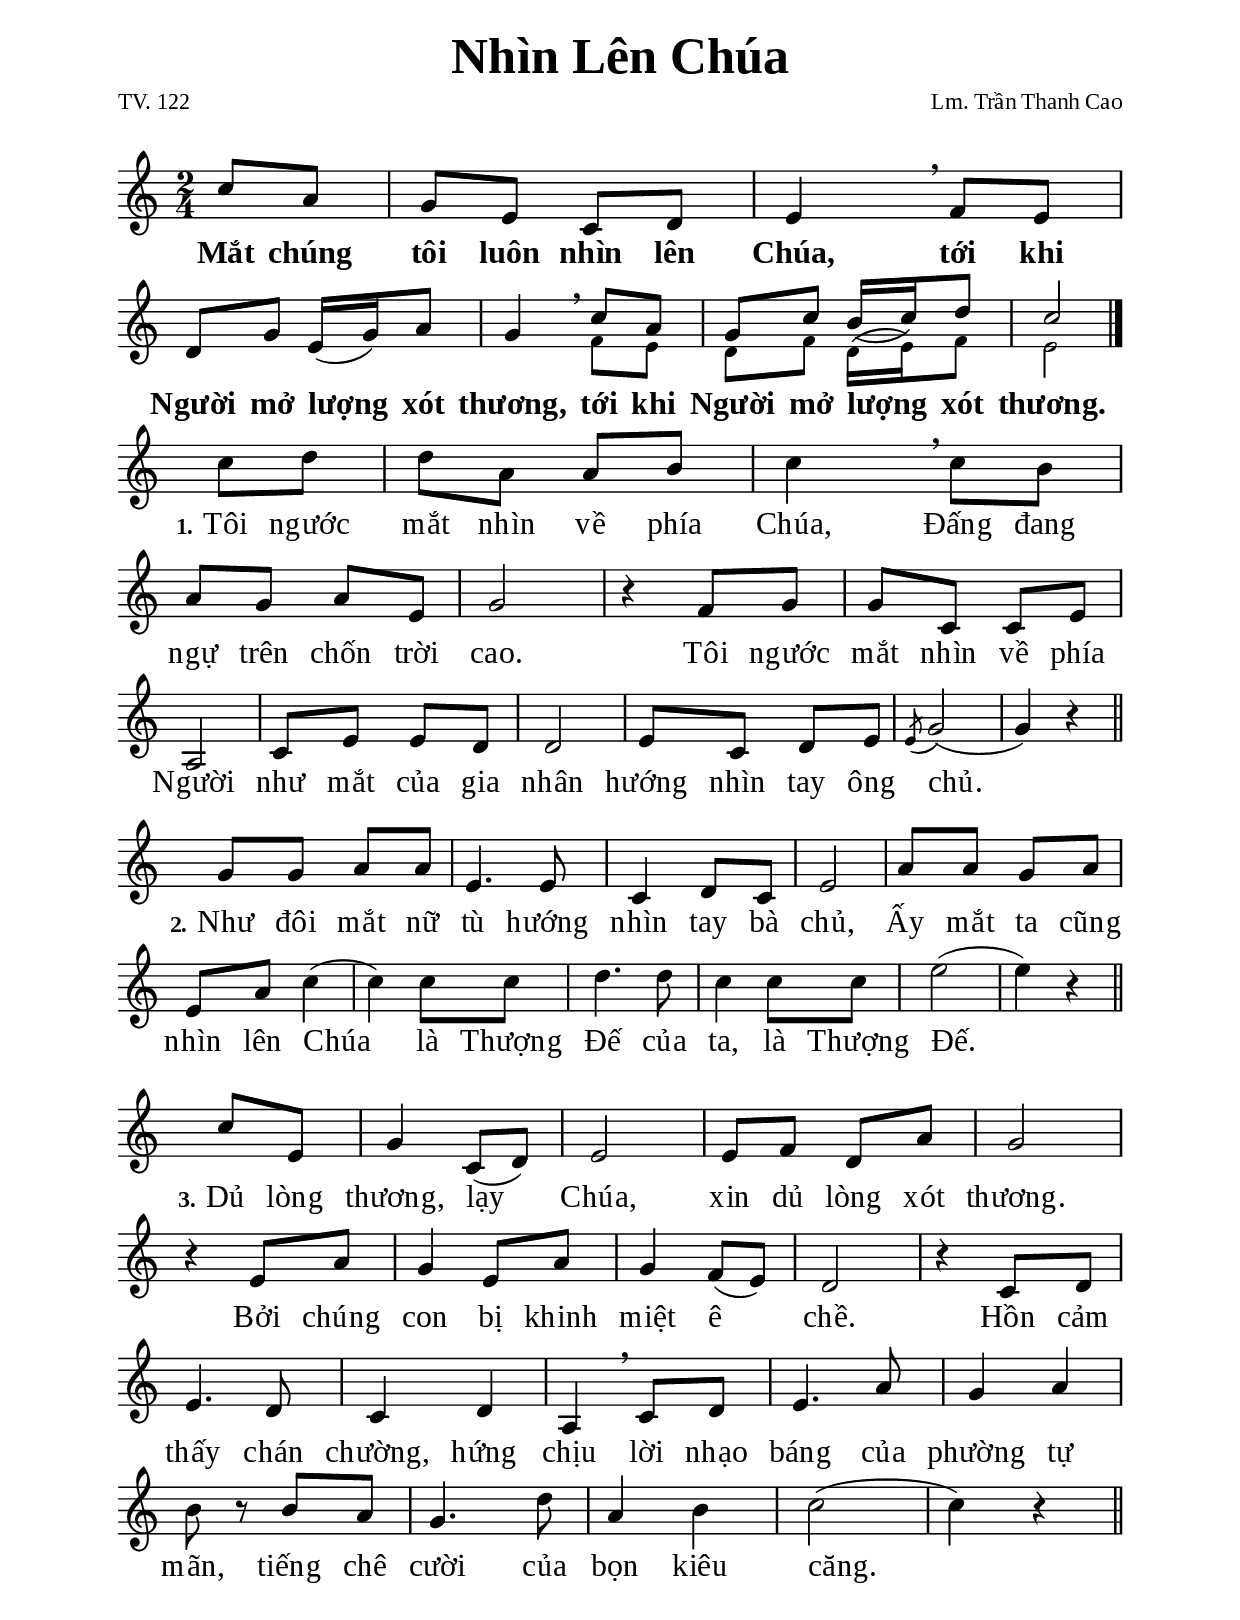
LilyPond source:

% Cài đặt chung
\version "2.20.0"
\include "english.ly"

\header {
  title = \markup { \fontsize #3 "Nhìn Lên Chúa" }
  poet = "TV. 122"
  composer = "Lm. Trần Thanh Cao"
  arranger = " "
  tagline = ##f
}

\paper {
  #(set-paper-size "a4")
  top-margin = 10\mm
  bottom-margin = 10\mm
  left-margin = 20\mm
  right-margin = 20\mm
  indent = #0
  #(define fonts
    (make-pango-font-tree
      "Liberation Serif"
      "Liberation Serif"
      "Liberation Serif"
      (/ 20 20)))
  page-count = #1
}

% Nhạc điệp khúc
nhacDiepKhucSop = \relative c'' {
  \partial 4 c8 a |
  g8 e c d |
  e4 \breathe f8 e |
  d g e16 _(g) a8 |
  g4 \breathe c8 a |
  g c b16 _(c) d8 |
  c2 \bar "|."
}

nhacDiepKhucBas = \relative c' {
  \skip 4
  \skip 2
  \skip 2
  \skip 2
  \skip 4 f8 e |
  d f d16 ^(e) f8 |
  e2
}

% Nhạc phiên khúc
nhacPhienKhucMot = \relative c'' {
  \partial 4 c8 d |
  d a a b |
  c4 \breathe c8 b |
  a g a e |
  g2 |
  r4 f8 g |
  g c, c e |
  a,2 |
  c8 e e d |
  d2 |
  e8 c d e |
  \acciaccatura e8 g2 ( |
  g4) r \bar "||"
}

nhacPhienKhucHai = \relative c'' {
  g8 g a a |
  e4. e8 |
  c4 d8 c |
  e2 |
  a8 a g a |
  e a c4 ( |
  c) c8 c |
  d4. d8 |
  c4 c8 c |
  e2 ( |
  e4) r \bar "||"
}

nhacPhienKhucBa = \relative c'' {
  \partial 4 c8 e, |
  g4 c,8 (d) |
  e2 |
  e8 f d a' |
  g2 |
  r4 e8 a |
  g4 e8 a |
  g4 f8 (e) d2 |
  r4 c8 d |
  e4. d8 |
  c4 d |
  a \breathe c8 d |
  e4. a8 |
  g4 a |
  b8 r b a |
  g4. d'8 |
  a4 b |
  c2 ( |
  c4) r \bar "||"
}

% Lời điệp khúc
loiDiepKhuc = \lyricmode {
  Mắt chúng tôi luôn nhìn lên Chúa,
  tới khi Người mở lượng xót thương,
  tới khi Người mở lượng xót thương.
}

% Lời phiên khúc
loiPhienKhucMot = \lyricmode {
  \set stanza = #"1."
  Tôi ngước mắt nhìn về phía Chúa,
  Đấng đang ngự trên chốn trời cao.
  Tôi ngước mắt nhìn về phía Người
  như mắt của gia nhân hướng nhìn tay ông chủ.
}

loiPhienKhucHai = \lyricmode {
  \set stanza = #"2."
  Như đôi mắt nữ tù hướng nhìn tay bà chủ,
  Ấy mắt ta cũng nhìn lên Chúa là Thượng Đế của ta,
  là Thượng Đế.
}

loiPhienKhucBa = \lyricmode {
  \set stanza = #"3."
  Dủ lòng thương, lạy Chúa, xin dủ lòng xót thương.
  Bởi chúng con bị khinh miệt ê chề.
  Hồn cảm thấy chán chường,
  hứng chịu lời nhạo báng của phường tự mãn,
  tiếng chê cười của bọn kiêu căng.
}


% Dàn trang
\score {
  \new ChoirStaff <<
    \new Staff = diepKhuc \with {
        \consists "Merge_rests_engraver"
        \magnifyStaff #(magstep +1)
      }
      <<
      \new Voice = beSop {
        \voiceOne \key c \major \time 2/4 \nhacDiepKhucSop
      }
      \new Voice = beBas {
        \override NoteHead.font-size = #-2
        \voiceTwo \key c \major \time 2/4 \nhacDiepKhucBas
      }
    >>
    \new Lyrics \lyricsto beSop \loiDiepKhuc
  >>
  \layout {
    \override Lyrics.LyricText.font-series = #'bold
    \override Lyrics.LyricText.font-size = #+3
    \override Lyrics.LyricSpace.minimum-distance = #1.3
    \override Score.BarNumber.break-visibility = ##(#f #f #f)
  }
}

\score {
  \new ChoirStaff <<
    \new Staff = phienKhuc \with {
        \magnifyStaff #(magstep +1)
      }
      <<
      \new Voice = beSop {
        \key c \major \time 2/4 \nhacPhienKhucMot
      }
    >>
    \new Lyrics \lyricsto beSop \loiPhienKhucMot
  >>
  \layout {
    \override Staff.TimeSignature.transparent = ##t
    \override Lyrics.LyricText.font-size = #+3
    \override Lyrics.LyricSpace.minimum-distance = #2.0
    \override Score.BarNumber.break-visibility = ##(#f #f #f)
  }
}

\score {
  \new ChoirStaff <<
    \new Staff = phienKhuc \with {
        \magnifyStaff #(magstep +1)
      }
      <<
      \new Voice = beSop {
        \key c \major \time 2/4 \nhacPhienKhucHai
      }
    >>
    \new Lyrics \lyricsto beSop \loiPhienKhucHai
  >>
  \layout {
    \override Staff.TimeSignature.transparent = ##t
    \override Lyrics.LyricText.font-size = #+3
    \override Lyrics.LyricSpace.minimum-distance = #2.0
    \override Score.BarNumber.break-visibility = ##(#f #f #f)
  }
}

\score {
  \new ChoirStaff <<
    \new Staff = phienKhuc \with {
        \magnifyStaff #(magstep +1)
      }
      <<
      \new Voice = beSop {
        \key c \major \time 2/4 \nhacPhienKhucBa
      }
    >>
    \new Lyrics \lyricsto beSop \loiPhienKhucBa
  >>
  \layout {
    \override Staff.TimeSignature.transparent = ##t
    \override Lyrics.LyricText.font-size = #+3
    \override Lyrics.LyricSpace.minimum-distance = #2.0
    \override Score.BarNumber.break-visibility = ##(#f #f #f)
  }
}
